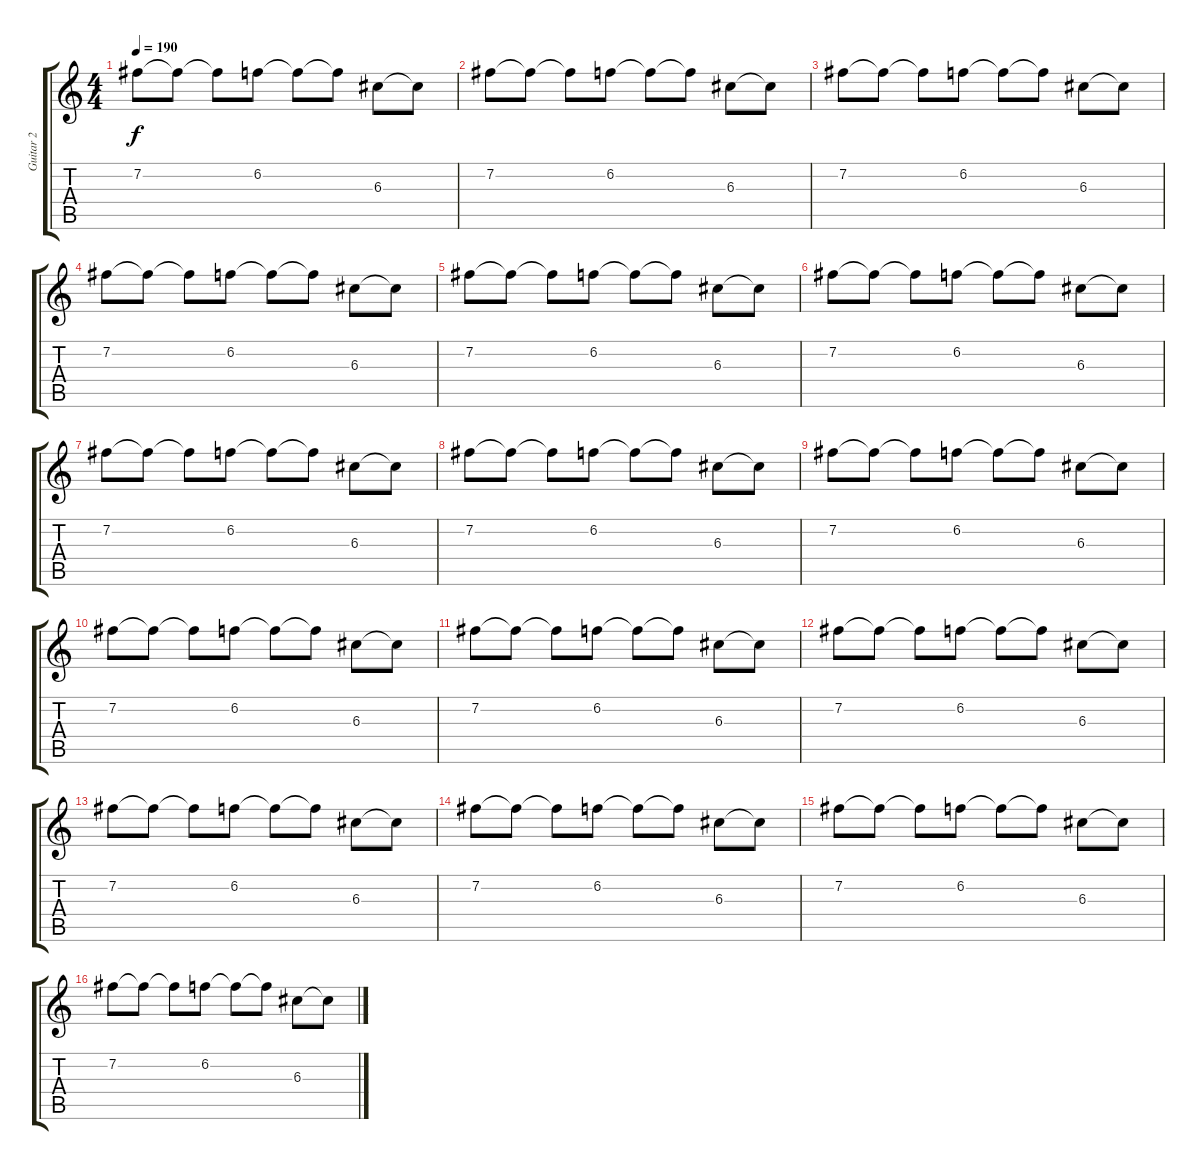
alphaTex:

\track ("Guitar 2" "Guitar 2") {instrument distortionguitar}
\staff {score tabs}
\tuning (E4 B3 G3 D3 A2 E2) {hide}
\ts (4 4)
\tempo 190
\clef g2
\ks c
7.2.8{dy f} 7.2{t}.8 7.2{t}.8 6.2.8 6.2{t}.8 6.2{t}.8 6.3.8 6.3{t}.8 |
7.2.8 7.2{t}.8 7.2{t}.8 6.2.8 6.2{t}.8 6.2{t}.8 6.3.8 6.3{t}.8 |
7.2.8 7.2{t}.8 7.2{t}.8 6.2.8 6.2{t}.8 6.2{t}.8 6.3.8 6.3{t}.8 |
7.2.8 7.2{t}.8 7.2{t}.8 6.2.8 6.2{t}.8 6.2{t}.8 6.3.8 6.3{t}.8 |
7.2.8 7.2{t}.8 7.2{t}.8 6.2.8 6.2{t}.8 6.2{t}.8 6.3.8 6.3{t}.8 |
7.2.8 7.2{t}.8 7.2{t}.8 6.2.8 6.2{t}.8 6.2{t}.8 6.3.8 6.3{t}.8 |
7.2.8 7.2{t}.8 7.2{t}.8 6.2.8 6.2{t}.8 6.2{t}.8 6.3.8 6.3{t}.8 |
7.2.8 7.2{t}.8 7.2{t}.8 6.2.8 6.2{t}.8 6.2{t}.8 6.3.8 6.3{t}.8 |
7.2.8 7.2{t}.8 7.2{t}.8 6.2.8 6.2{t}.8 6.2{t}.8 6.3.8 6.3{t}.8 |
7.2.8 7.2{t}.8 7.2{t}.8 6.2.8 6.2{t}.8 6.2{t}.8 6.3.8 6.3{t}.8 |
7.2.8 7.2{t}.8 7.2{t}.8 6.2.8 6.2{t}.8 6.2{t}.8 6.3.8 6.3{t}.8 |
7.2.8 7.2{t}.8 7.2{t}.8 6.2.8 6.2{t}.8 6.2{t}.8 6.3.8 6.3{t}.8 |
7.2.8 7.2{t}.8 7.2{t}.8 6.2.8 6.2{t}.8 6.2{t}.8 6.3.8 6.3{t}.8 |
7.2.8 7.2{t}.8 7.2{t}.8 6.2.8 6.2{t}.8 6.2{t}.8 6.3.8 6.3{t}.8 |
7.2.8 7.2{t}.8 7.2{t}.8 6.2.8 6.2{t}.8 6.2{t}.8 6.3.8 6.3{t}.8 |
7.2.8 7.2{t}.8 7.2{t}.8 6.2.8 6.2{t}.8 6.2{t}.8 6.3.8 6.3{t}.8
